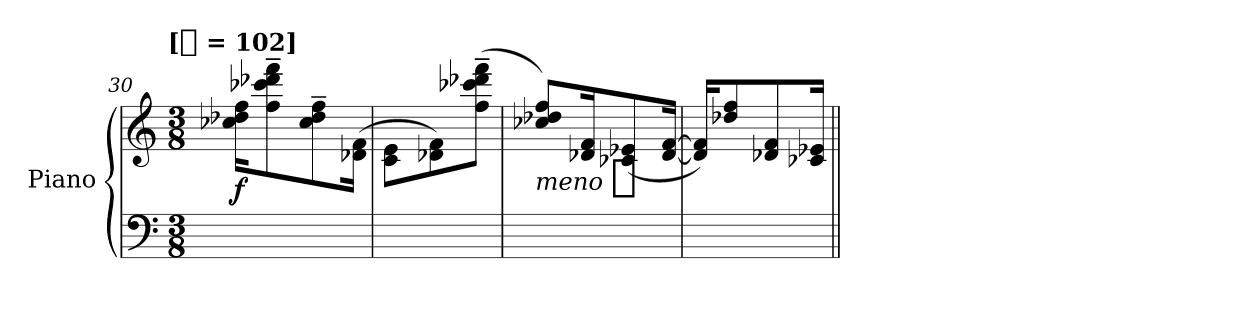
**kern	**kern	**dynam
*part1	*part1	*part1
*staff2	*staff1	*staff1/2
*I"Piano	*	*
*I'Pno.	*	*
*clefF4	*clefG2	*
*k[]	*k[]	*
*C:	*C:	*
!!LO:TX:omd:t=[[8th] = 102]
*M3/8	*M3/8	*
*MM51	*MM51	*
=30	=30	=30
24ryy	16cc-X 16dd-X 16ffKL	f
24ryy	.	.
.	8ff~ 8ccc-X~ 8ddd-X~ 8fff~	.
24ryy	.	.
32ryy	.	.
32ryy	.	.
32ryy	8cc-~ 8dd-~ 8ff~	.
32ryy	.	.
8ryy	.	.
.	(16d-X 16fJk	.
=31	=31	=31
32ryy	8c 8eL	.
32ryy	.	.
32ryy	.	.
32ryy	.	.
32ryy	8d-X 8f)	.
32ryy	.	.
32ryy	.	.
32ryy	.	.
8ryy	(8ff~ 8ccc-X~ 8ddd-X~ 8fff~J	.
=32	=32	=32
!	!	!LO:DY:t=meno %s
32ryy	8cc-X 8dd-X 8ffL)	f
32ryy	.	.
32ryy	.	.
32ryy	.	.
32ryy	16d-X 16fK	.
32ryy	.	.
32ryy	(8c-X 8e-X	.
32ryy	.	.
8ryy	.	.
.	[16d- [16fJk	.
=3	=3	=3
8ryy	16d-] 16f]KL)	.
.	8dd-X 8ff	.
32ryy	.	.
32ryy	.	.
32ryy	8d-X 8f	.
32ryy	.	.
32ryy	.	.
32ryy	.	.
32ryy	16c-X 16e-XJk	.
32ryy	.	.
=||	=||	=||
*-	*-	*-
